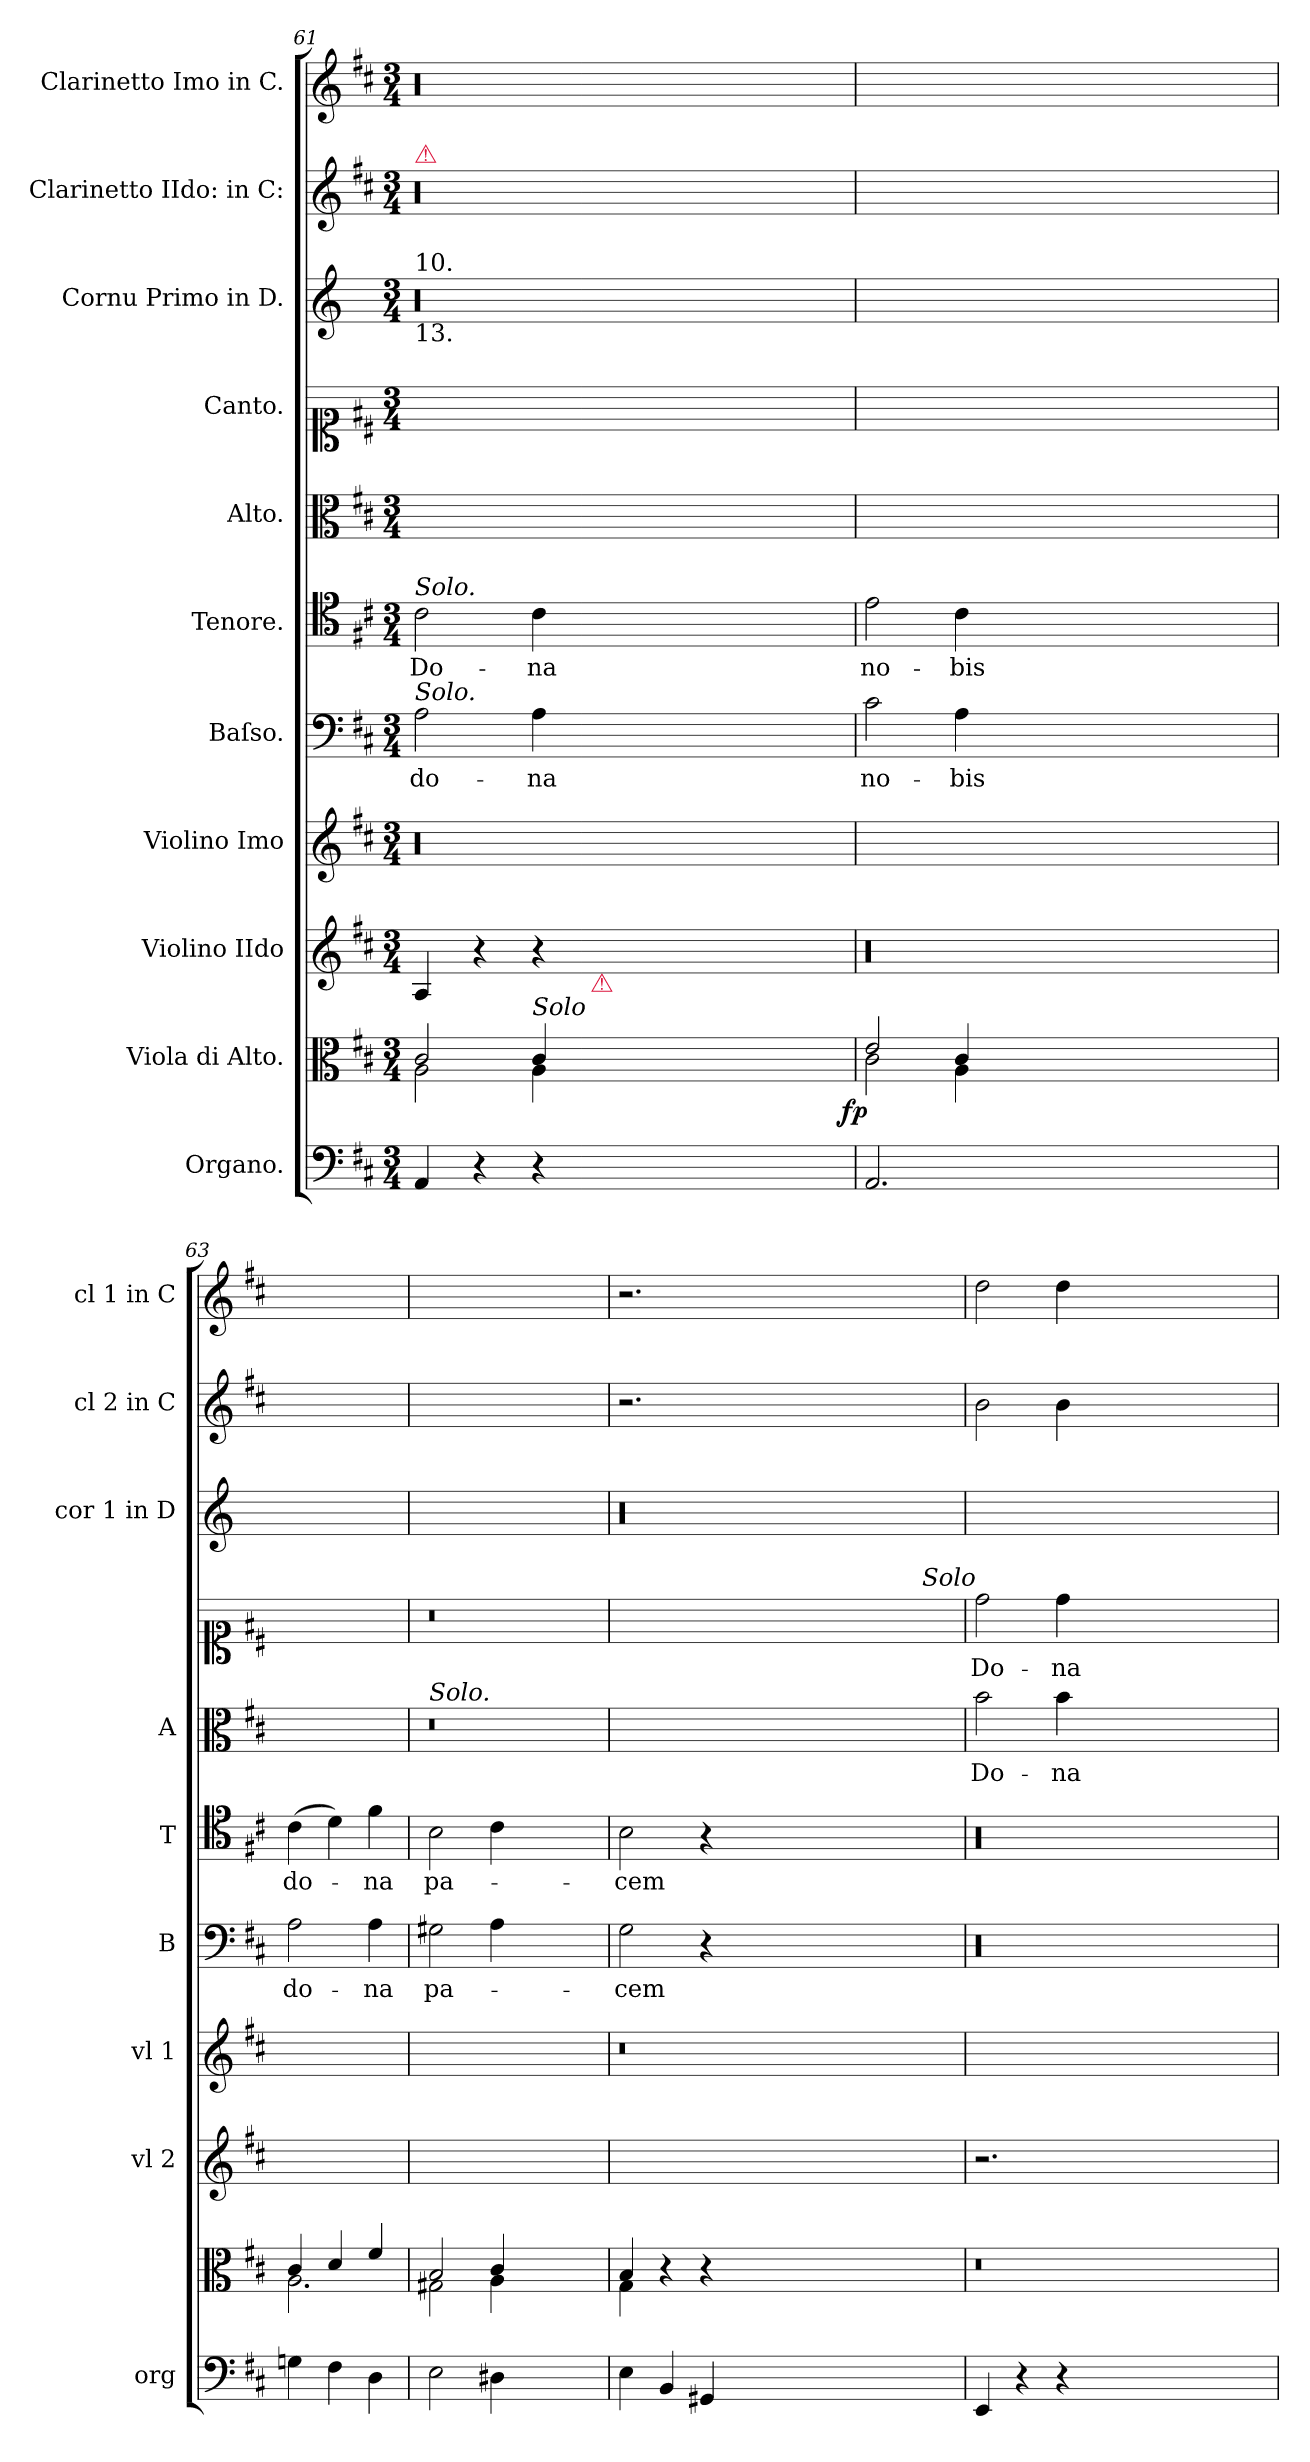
**kern	**dynam	**kern	**dynam	**kern	**kern	**kern	**text	**kern	**text	**kern	**text	**kern	**text	**kern	**kern	**kern
*part11	*part11	*part10	*part10	*part9	*part8	*part7	*part7	*part6	*part6	*part5	*part5	*part4	*part4	*part3	*part2	*part1
*staff11	*staff11	*staff10	*staff10	*staff9	*staff8	*staff7	*staff7	*staff6	*staff6	*staff5	*staff5	*staff4	*staff4	*staff3	*staff2	*staff1
*I"Organo.	*	*I"Viola di Alto.	*	*I"Violino IIdo	*I"Violino Imo	*I"Baſso.	*	*I"Tenore.	*	*I"Alto.	*	*I"Canto.	*	*I"Cornu Primo in D.	*I"Clarinetto IIdo: in C:	*I"Clarinetto Imo in C.
*I'org	*	*	*	*I'vl 2	*I'vl 1	*I'B	*	*I'T	*	*I'A	*	*	*	*I'cor 1 in D	*I'cl 2 in C	*I'cl 1 in C
*clefF4	*	*clefC3	*	*clefG2	*clefG2	*clefF4	*	*clefC4	*	*clefC3	*	*clefC1	*	*clefG2	*clefG2	*clefG2
*	*	*	*	*	*	*	*	*	*	*	*	*	*	*ITrd6c10	*	*
*k[f#c#]	*	*k[f#c#]	*	*k[f#c#]	*k[f#c#]	*k[f#c#]	*	*k[f#c#]	*	*k[f#c#]	*	*k[f#c#]	*	*k[f#c#]	*k[f#c#]	*k[f#c#]
*D:	*	*D:	*	*D:	*D:	*D:	*	*D:	*	*D:	*	*D:	*	*D:	*D:	*D:
*M3/4	*	*M3/4	*	*M3/4	*M3/4	*M3/4	*	*M3/4	*	*M3/4	*	*M3/4	*	*M3/4	*M3/4	*M3/4
=61	=61	=61	=61	=61	=61	=61	=61	=61	=61	=61	=61	=61	=61	=61	=61	=61
*	*	*^	*	*	*	*	*	*	*	*	*	*	*	*	*	*
!	!	!	!	!	!	!	!	!	!	!	!	!	!	!	!	!LO:TX:a:color=crimson:t=⚠	!
!	!	!	!	!	!	!	!	!	!	!	!	!	!	!	!LO:TX:b:t=13.	!	!
!	!	!	!	!	!	!	!	!	!	!	!	!	!	!	!LO:TX:a:t=10.	!	!
!	!	!	!	!	!	!	!	!	!LO:TX:a:i:t=Solo.	!	!	!	!	!	!	!	!
!	!	!	!	!	!	!	!LO:TX:a:i:t=Solo.	!	!	!	!	!	!	!	!	!	!
!	!	!	!	!	!	!LO:N:vis=00	!	!	!	!	!	!	!	!	!LO:N:vis=00	!LO:N:vis=00	!LO:N:vis=00
4AA/	.	2c#/	2A\	.	4A/	0.r	2A\	do-	2c#\	Do-	0.ryy	.	0.ryy	.	0.r	0.r	0.r
4r	.	.	.	.	4r	.	.	.	.	.	.	.	.	.	.	.	.
!	!	!LO:TX:a:i:t=Solo	!	!	!	!	!	!	!	!	!	!	!	!	!	!	!
4r	.	4c#/	4A\	.	4r	.	4A\	-na	4c#\	-na	.	.	.	.	.	.	.
!	!	!	!	!	!LO:TX:b:color=crimson:t=⚠	!	!	!	!	!	!	!	!	!	!	!	!
0ryy	.	0ryy	0ryy	.	0ryy	.	0ryy	.	0ryy	.	.	.	.	.	.	.	.
4ryy	.	4ryy	4ryy	.	4ryy	.	4ryy	.	4ryy	.	.	.	.	.	.	.	.
=62	=62	=62	=62	=62	=62	=62	=62	=62	=62	=62	=62	=62	=62	=62	=62	=62	=62
!	!LO:DY:a	!	!	!LO:DY:b:rj	!LO:N:vis=00	!	!	!	!	!	!	!	!	!	!	!	!
2.AA/	po.	2e/	2c#\	fp	0.r	0.ryy	2c#\	no-	2e\	no-	0.ryy	.	0.ryy	.	0.ryy	0.ryy	0.ryy
.	.	4c#/	4A\	.	.	.	4A\	-bis	4c#\	-bis	.	.	.	.	.	.	.
0ryy	.	0ryy	0ryy	.	.	.	0ryy	.	0ryy	.	.	.	.	.	.	.	.
4ryy	.	4ryy	4ryy	.	.	.	4ryy	.	4ryy	.	.	.	.	.	.	.	.
=63	=63	=63	=63	=63	=63	=63	=63	=63	=63	=63	=63	=63	=63	=63	=63	=63	=63
4Gn\	.	4c#/	2.A\	.	2.ryy	2.ryy	2A\	do-	(>4c#\	do-	2.ryy	.	2.ryy	.	2.ryy	2.ryy	2.ryy
4F#\	.	4d/	.	.	.	.	.	.	4d\)	.	.	.	.	.	.	.	.
4D\	.	4f#/	.	.	.	.	4A\	-na	4f#\	-na	.	.	.	.	.	.	.
=64	=64	=64	=64	=64	=64	=64	=64	=64	=64	=64	=64	=64	=64	=64	=64	=64	=64
!	!	!	!	!	!	!	!	!	!	!	!LO:TX:a:i:t=Solo.	!	!	!	!	!	!
!	!	!	!	!	!	!	!	!	!	!	!LO:N:vis=0	!	!LO:N:vis=0	!	!	!	!
2E\	.	2B/	2G#X\	.	1.ryy	1.ryy	2G#X\	pa-	2B\	pa-	1.r	.	1.r	.	1.ryy	1.ryy	1.ryy
4D#X\	.	4c#/	4A\	.	.	.	4A\	.	4c#\	.	.	.	.	.	.	.	.
2.ryy	.	2.ryy	2.ryy	.	.	.	2.ryy	.	2.ryy	.	.	.	.	.	.	.	.
=65	=65	=65	=65	=65	=65	=65	=65	=65	=65	=65	=65	=65	=65	=65	=65	=65	=65
!	!	!	!	!	!	!LO:N:vis=0	!	!	!	!	!	!	!	!	!LO:N:vis=00	!	!
4E\	.	4B/	4G\	.	0.ryy	1.r	2G\	-cem	2B\	-cem	0.ryy	.	0.ryy	.	0.r	2.r	2.r
4BB/	.	4r	4ryy	.	.	.	.	.	.	.	.	.	.	.	.	.	.
4GG#X/	.	4r	4ryy	.	.	.	4r	.	4r	.	.	.	.	.	.	.	.
0ryy	.	0ryy	0ryy	.	.	.	0ryy	.	0ryy	.	.	.	.	.	.	0ryy	0ryy
.	.	.	.	.	.	1.ryy	.	.	.	.	.	.	.	.	.	.	.
4ryy	.	4ryy	4ryy	.	.	.	4ryy	.	4ryy	.	.	.	.	.	.	4ryy	4ryy
=66	=66	=66	=66	=66	=66	=66	=66	=66	=66	=66	=66	=66	=66	=66	=66	=66	=66
!	!	!	!	!	!	!	!	!	!	!	!	!	!LO:TX:a:i:rj:t=Solo	!	!	!	!
!	!	!LO:N:vis=00	!	!	!	!	!LO:N:vis=00	!	!LO:N:vis=00	!	!	!	!	!	!	!	!
*	*	*v	*v	*	*	*	*	*	*	*	*	*	*	*	*	*	*
4EE/	.	0.r	.	2.r	0.ryy	0.r	.	0.r	.	2b\	Do-	2dd\	Do-	0.ryy	2b\	2dd\
4r	.	.	.	.	.	.	.	.	.	.	.	.	.	.	.	.
4r	.	.	.	.	.	.	.	.	.	4b\	-na	4dd\	-na	.	4b\	4dd\
0ryy	.	.	.	0ryy	.	.	.	.	.	0ryy	.	0ryy	.	.	0ryy	0ryy
4ryy	.	.	.	4ryy	.	.	.	.	.	4ryy	.	4ryy	.	.	4ryy	4ryy
=	=	=	=	=	=	=	=	=	=	=	=	=	=	=	=	=
*-	*-	*-	*-	*-	*-	*-	*-	*-	*-	*-	*-	*-	*-	*-	*-	*-
